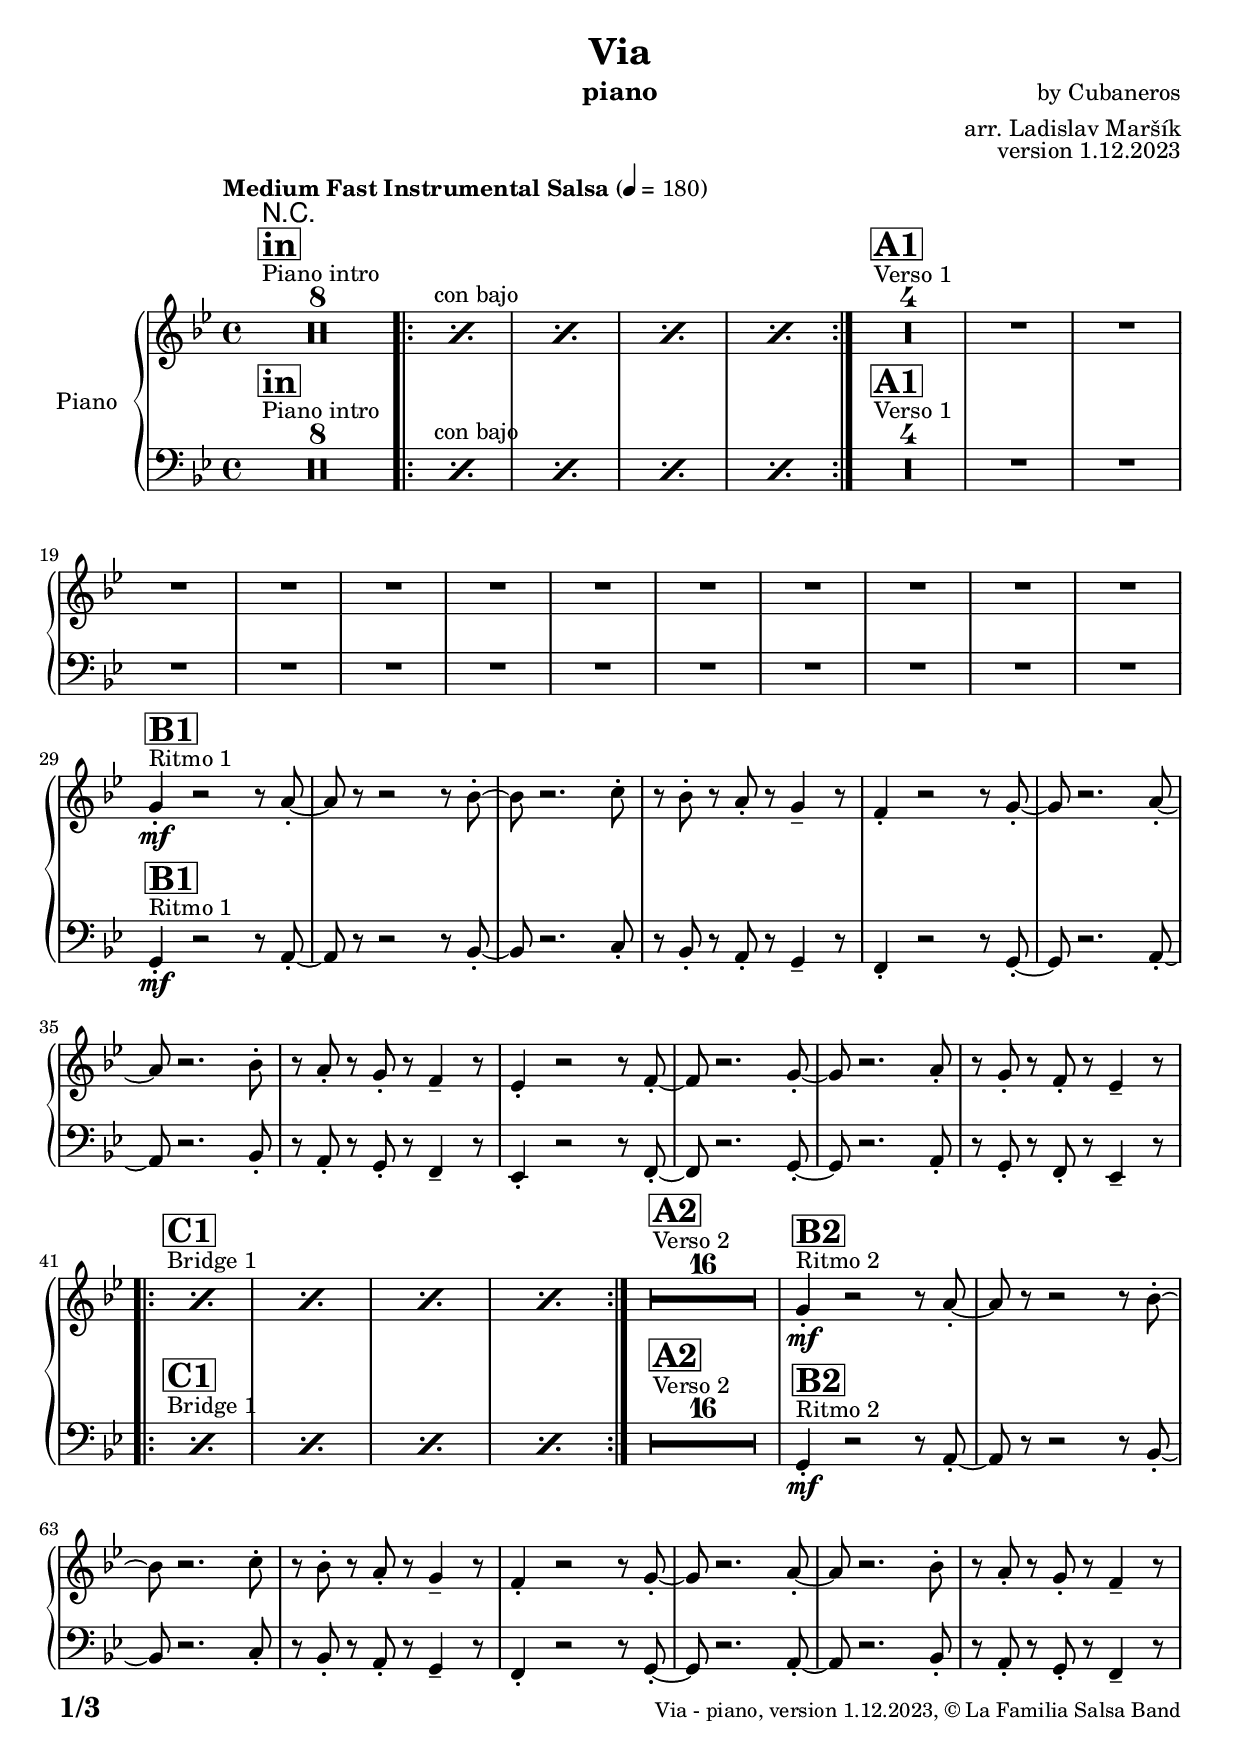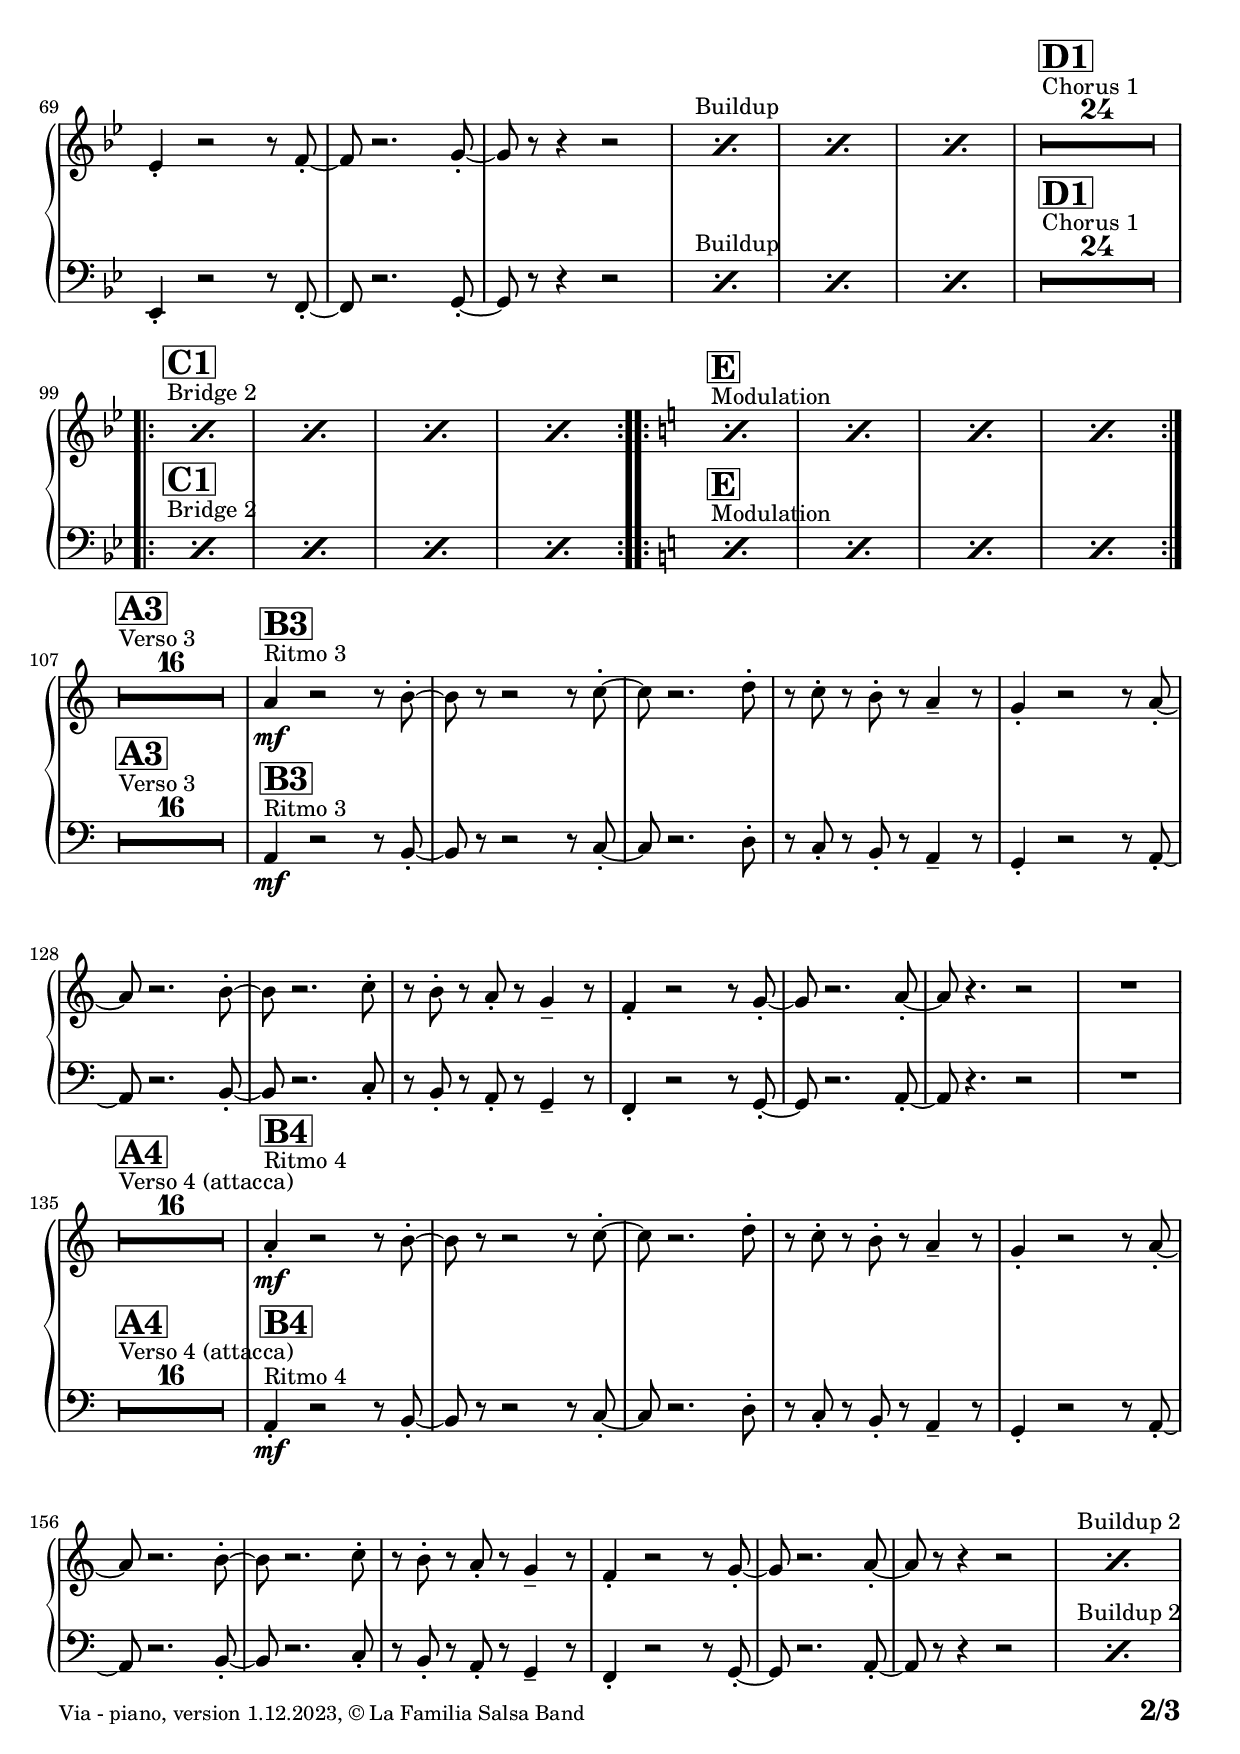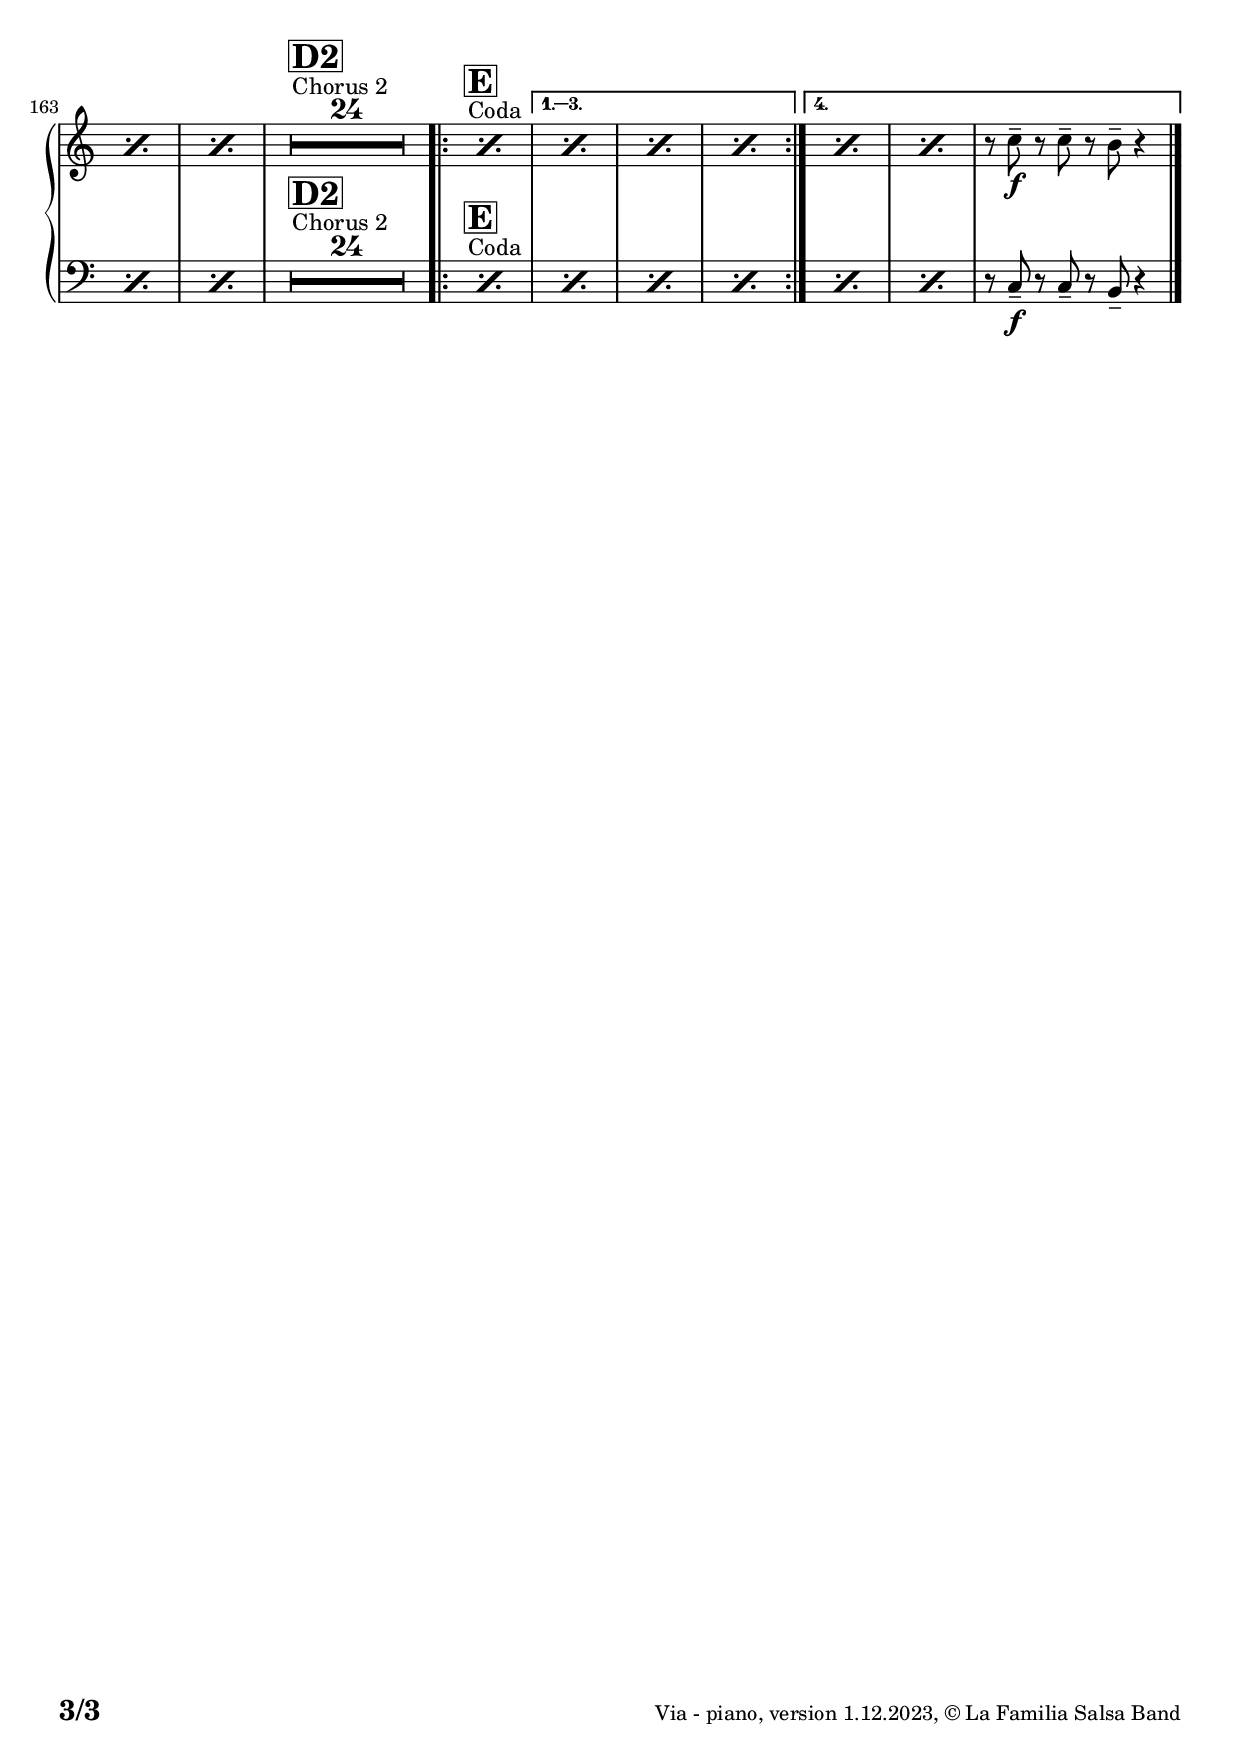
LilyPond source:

\version "2.24.0"

% Sheet revision 2022_09

\header {
  title = "Via"
  instrument = "piano"
  composer = "by Cubaneros"
  arranger = "arr. Ladislav Maršík"
  opus = "version 1.12.2023"
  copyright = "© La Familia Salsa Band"
}

inst =
#(define-music-function
  (string)
  (string?)
  #{ <>^\markup \abs-fontsize #16 \bold \box #string #})

makePercent = #(define-music-function (note) (ly:music?)
                 (make-music 'PercentEvent 'length (ly:music-length note)))

#(define (test-stencil grob text)
   (let* ((orig (ly:grob-original grob))
          (siblings (ly:spanner-broken-into orig)) ; have we been split?
          (refp (ly:grob-system grob))
          (left-bound (ly:spanner-bound grob LEFT))
          (right-bound (ly:spanner-bound grob RIGHT))
          (elts-L (ly:grob-array->list (ly:grob-object left-bound 'elements)))
          (elts-R (ly:grob-array->list (ly:grob-object right-bound 'elements)))
          (break-alignment-L
           (filter
            (lambda (elt) (grob::has-interface elt 'break-alignment-interface))
            elts-L))
          (break-alignment-R
           (filter
            (lambda (elt) (grob::has-interface elt 'break-alignment-interface))
            elts-R))
          (break-alignment-L-ext (ly:grob-extent (car break-alignment-L) refp X))
          (break-alignment-R-ext (ly:grob-extent (car break-alignment-R) refp X))
          (num
           (markup text))
          (num
           (if (or (null? siblings)
                   (eq? grob (car siblings)))
               num
               (make-parenthesize-markup num)))
          (num (grob-interpret-markup grob num))
          (num-stil-ext-X (ly:stencil-extent num X))
          (num-stil-ext-Y (ly:stencil-extent num Y))
          (num (ly:stencil-aligned-to num X CENTER))
          (num
           (ly:stencil-translate-axis
            num
            (+ (interval-length break-alignment-L-ext)
               (* 0.5
                  (- (car break-alignment-R-ext)
                     (cdr break-alignment-L-ext))))
            X))
          (bracket-L
           (markup
            #:path
            0.1 ; line-thickness
            `((moveto 0.5 ,(* 0.5 (interval-length num-stil-ext-Y)))
              (lineto ,(* 0.5
                          (- (car break-alignment-R-ext)
                             (cdr break-alignment-L-ext)
                             (interval-length num-stil-ext-X)))
                      ,(* 0.5 (interval-length num-stil-ext-Y)))
              (closepath)
              (rlineto 0.0
                       ,(if (or (null? siblings) (eq? grob (car siblings)))
                            -1.0 0.0)))))
          (bracket-R
           (markup
            #:path
            0.1
            `((moveto ,(* 0.5
                          (- (car break-alignment-R-ext)
                             (cdr break-alignment-L-ext)
                             (interval-length num-stil-ext-X)))
                      ,(* 0.5 (interval-length num-stil-ext-Y)))
              (lineto 0.5
                      ,(* 0.5 (interval-length num-stil-ext-Y)))
              (closepath)
              (rlineto 0.0
                       ,(if (or (null? siblings) (eq? grob (last siblings)))
                            -1.0 0.0)))))
          (bracket-L (grob-interpret-markup grob bracket-L))
          (bracket-R (grob-interpret-markup grob bracket-R))
          (num (ly:stencil-combine-at-edge num X LEFT bracket-L 0.4))
          (num (ly:stencil-combine-at-edge num X RIGHT bracket-R 0.4)))
     num))

#(define-public (Measure_attached_spanner_engraver context)
   (let ((span '())
         (finished '())
         (event-start '())
         (event-stop '()))
     (make-engraver
      (listeners ((measure-counter-event engraver event)
                  (if (= START (ly:event-property event 'span-direction))
                      (set! event-start event)
                      (set! event-stop event))))
      ((process-music trans)
       (if (ly:stream-event? event-stop)
           (if (null? span)
               (ly:warning "You're trying to end a measure-attached spanner but you haven't started one.")
               (begin (set! finished span)
                 (ly:engraver-announce-end-grob trans finished event-start)
                 (set! span '())
                 (set! event-stop '()))))
       (if (ly:stream-event? event-start)
           (begin (set! span (ly:engraver-make-grob trans 'MeasureCounter event-start))
             (set! event-start '()))))
      ((stop-translation-timestep trans)
       (if (and (ly:spanner? span)
                (null? (ly:spanner-bound span LEFT))
                (moment<=? (ly:context-property context 'measurePosition) ZERO-MOMENT))
           (ly:spanner-set-bound! span LEFT
                                  (ly:context-property context 'currentCommandColumn)))
       (if (and (ly:spanner? finished)
                (moment<=? (ly:context-property context 'measurePosition) ZERO-MOMENT))
           (begin
            (if (null? (ly:spanner-bound finished RIGHT))
                (ly:spanner-set-bound! finished RIGHT
                                       (ly:context-property context 'currentCommandColumn)))
            (set! finished '())
            (set! event-start '())
            (set! event-stop '()))))
      ((finalize trans)
       (if (ly:spanner? finished)
           (begin
            (if (null? (ly:spanner-bound finished RIGHT))
                (set! (ly:spanner-bound finished RIGHT)
                      (ly:context-property context 'currentCommandColumn)))
            (set! finished '())))
       (if (ly:spanner? span)
           (begin
            (ly:warning "I think there's a dangling measure-attached spanner :-(")
            (ly:grob-suicide! span)
            (set! span '())))))))

\layout {
  \context {
    \Staff
    \consists #Measure_attached_spanner_engraver
    \override MeasureCounter.font-encoding = #'latin1
    \override MeasureCounter.font-size = 0
    \override MeasureCounter.outside-staff-padding = 2
    \override MeasureCounter.outside-staff-horizontal-padding = #0
  }
}

repeatBracket = #(define-music-function
                  (parser location N note)
                  (number? ly:music?)
                  #{
                    \override Staff.MeasureCounter.stencil =
                    #(lambda (grob) (test-stencil grob #{ #(string-append(number->string N) "x") #} ))
                    \startMeasureCount
                    \repeat volta #N { $note }
                    \stopMeasureCount
                  #}
                  )

upper = \new Voice \relative c'' {
  \set PianoStaff.instrumentName = \markup {
    \center-align { "Piano" }
  }
  \set Staff.midiInstrument = "piano"
  \set Staff.midiMaximumVolume = #0.7

\clef treble
  \key g \minor
  \time 4/4
  \tempo "Medium Fast Instrumental Salsa" 4 = 180

  s1*0
  ^\markup { "Piano intro" }
  \inst "in"
  R1*8

s1*0 ^\markup { "con bajo" }
\repeat volta 2 {  \repeat percent 4 { \makePercent s1 } }
  s1*0
  ^\markup { "Verso 1" }
  \inst "A1"
  R1*16 \break
  
      s1*0
  ^\markup { "Ritmo 1" }
  \inst "B1"
g4 \mf -. r2r8a8 -. ~| a8r8r2r8bes8 -. ~| bes8 r2.c8 -. | r8bes8 -. r8a8 -. r8g4 -- r8|
f4 -. r2r8g8 -. ~| g8r2.a8 -. ~| a8 r2.bes8 -. | r8a8 -. r8g8 -. r8f4 -- r8|
es4 -. r2r8f8 -. ~| f8r2.g8 -. ~| g8 r2.a8 -. | r8g8 -. r8f8 -. r8es4 -- r8| \break

   s1*0
  ^\markup { "Bridge 1" }
  \inst "C1"
\repeat volta 2 { s1*0  \repeat percent 4 { \makePercent s1 } }
  s1*0
  ^\markup { "Verso 2" }
  \inst "A2"
  R1*16 
  
      s1*0
  ^\markup { "Ritmo 2" }
  \inst "B2"
g4 \mf -. r2r8a8 -. ~| a8r8r2r8bes8 -. ~| bes8 r2.c8 -. | r8bes8 -. r8a8 -. r8g4 -- r8|
f4 -. r2r8g8 -. ~| g8r2.a8 -. ~| a8 r2.bes8 -. | r8a8 -. r8g8 -. r8f4 -- r8|
es4 -. r2r8f8 -. ~| f8r2.g8 -. ~| g8 r8r4r2|

s1*0
^\markup { "Buildup" }
\repeat percent 3 { \makePercent s1 }
 s1*0 
  ^\markup { "Chorus 1" }
  \inst "D1"
  R1*24 \break
   s1*0
  ^\markup { "Bridge 2" }
  \inst "C1"
\repeat volta 2 { s1*0  \repeat percent 4 { \makePercent s1 } }
   s1*0
  ^\markup { "Modulation" }
  \key a \minor
  \inst "E"
\repeat volta 2 { s1*0  \repeat percent 4 { \makePercent s1 } }

  
    s1*0
  ^\markup { "Verso 3" }
  \inst "A3"
  R1*16 
  s1*0
  ^\markup { "Ritmo 3" }
  \inst "B3"
a4 \mf r2r8b8 -. ~| b8r8r2r8c8 -. ~| c8 r2.d8 -. | r8c8 -. r8b8 -. r8a4 -- r8|
g4 -. r2r8a8 -. ~| a8r2.b8 -. ~| b8 r2.c8 -. | r8b8 -. r8a8 -. r8g4 -- r8|
f4 -. r2r8g8 -. ~| g8r2.a8 -. ~| a8 r4. r2 |
  R1 | \break
  s1*0 
  ^\markup { "Verso 4 (attacca)" }
  \inst "A4"
    R1*16 

     s1*0
  ^\markup { "Ritmo 4" }
  \inst "B4"
a4 \mf -. r2r8b8 -. ~| b8r8r2r8c8 -. ~| c8 r2.d8 -. | r8c8 -. r8b8 -. r8a4 -- r8|
g4 -. r2r8a8 -. ~| a8r2.b8 -. ~| b8 r2.c8 -. | r8b8 -. r8a8 -. r8g4 -- r8|
f4 -. r2r8g8 -. ~| g8r2.a8 -. ~| a8 r8 r4 r2|
s1*0
^\markup { "Buildup 2" }
\repeat percent 3 { \makePercent s1 }
s1*0 
  ^\markup { "Chorus 2" }
  \inst "D2"
  R1*24
  s1*0 
  ^\markup { "Coda" }
  \inst "E"
\repeat volta 4 {
\makePercent s1 |
                  \alternative { 
                   {
                      \makePercent s1 |
                  \makePercent s1 |
                 \makePercent s1 |
                   }
                   {
                     \makePercent s1 |
                     \makePercent s1 |
                     r8c8 \f -- r8c8 -- r8b8 -- r4|
                   }
                  }
}

  \label #'lastPage
  \bar "|."
}

lower = \new Voice \relative c {
  \set PianoStaff.instrumentName = \markup {
    \center-align { "Piano" }
  }
  \set Staff.midiInstrument = "piano"
  \set Staff.midiMaximumVolume = #0.7

\clef bass
  \key g \minor
  \time 4/4
  \tempo "Medium Fast Instrumental Salsa" 4 = 180

  s1*0
  ^\markup { "Piano intro" }
  \inst "in"
  R1*8

s1*0 ^\markup { "con bajo" }
\repeat volta 2 {  \repeat percent 4 { \makePercent s1 } }
  s1*0
  ^\markup { "Verso 1" }
  \inst "A1"
  R1*16 \break
  
      s1*0
  ^\markup { "Ritmo 1" }
  \inst "B1"
g4 \mf -. r2r8a8 -. ~| a8r8r2r8bes8 -. ~| bes8 r2.c8 -. | r8bes8 -. r8a8 -. r8g4 -- r8|
f4 -. r2r8g8 -. ~| g8r2.a8 -. ~| a8 r2.bes8 -. | r8a8 -. r8g8 -. r8f4 -- r8|
es4 -. r2r8f8 -. ~| f8r2.g8 -. ~| g8 r2.a8 -. | r8g8 -. r8f8 -. r8es4 -- r8| \break

   s1*0
  ^\markup { "Bridge 1" }
  \inst "C1"
\repeat volta 2 { s1*0  \repeat percent 4 { \makePercent s1 } }
  s1*0
  ^\markup { "Verso 2" }
  \inst "A2"
  R1*16 
  
      s1*0
  ^\markup { "Ritmo 2" }
  \inst "B2"
g4 \mf -. r2r8a8 -. ~| a8r8r2r8bes8 -. ~| bes8 r2.c8 -. | r8bes8 -. r8a8 -. r8g4 -- r8|
f4 -. r2r8g8 -. ~| g8r2.a8 -. ~| a8 r2.bes8 -. | r8a8 -. r8g8 -. r8f4 -- r8|
es4 -. r2r8f8 -. ~| f8r2.g8 -. ~| g8 r8r4r2|

s1*0
^\markup { "Buildup" }
\repeat percent 3 { \makePercent s1 }
 s1*0 
  ^\markup { "Chorus 1" }
  \inst "D1"
  R1*24 \break
   s1*0
  ^\markup { "Bridge 2" }
  \inst "C1"
\repeat volta 2 { s1*0  \repeat percent 4 { \makePercent s1 } }
   s1*0
  ^\markup { "Modulation" }
  \key a \minor
  \inst "E"
\repeat volta 2 { s1*0  \repeat percent 4 { \makePercent s1 } }

  
    s1*0
  ^\markup { "Verso 3" }
  \inst "A3"
  R1*16 
  s1*0
  ^\markup { "Ritmo 3" }
  \inst "B3"
a4 \mf r2r8b8 -. ~| b8r8r2r8c8 -. ~| c8 r2.d8 -. | r8c8 -. r8b8 -. r8a4 -- r8|
g4 -. r2r8a8 -. ~| a8r2.b8 -. ~| b8 r2.c8 -. | r8b8 -. r8a8 -. r8g4 -- r8|
f4 -. r2r8g8 -. ~| g8r2.a8 -. ~| a8 r4. r2 |
  R1 | \break
  s1*0 
  ^\markup { "Verso 4 (attacca)" }
  \inst "A4"
    R1*16 

     s1*0
  ^\markup { "Ritmo 4" }
  \inst "B4"
a4 \mf -. r2r8b8 -. ~| b8r8r2r8c8 -. ~| c8 r2.d8 -. | r8c8 -. r8b8 -. r8a4 -- r8|
g4 -. r2r8a8 -. ~| a8r2.b8 -. ~| b8 r2.c8 -. | r8b8 -. r8a8 -. r8g4 -- r8|
f4 -. r2r8g8 -. ~| g8r2.a8 -. ~| a8 r8 r4 r2|
s1*0
^\markup { "Buildup 2" }
\repeat percent 3 { \makePercent s1 }
s1*0 
  ^\markup { "Chorus 2" }
  \inst "D2"
  R1*24
  s1*0 
  ^\markup { "Coda" }
  \inst "E"
\repeat volta 4 {
\makePercent s1 |
                  \alternative { 
                   {
                      \makePercent s1 |
                  \makePercent s1 |
                 \makePercent s1 |
                   }
                   {
                     \makePercent s1 |
                     \makePercent s1 |
                     r8c8 \f -- r8c8 -- r8b8 -- r4|
                   }
                  }
}

  \label #'lastPage
  \bar "|."
}

Chords = \chords {
  R1*16

}

\score {
  <<
    \Chords
    \compressMMRests \new PianoStaff \with {
      \consists "Volta_engraver"
    }
    {
      <<
        \new Staff = "upper" \upper
        \new Staff = "lower" \lower
      >>
    }
  >>
  \layout {
    \context {
      \Score
      \remove "Volta_engraver"
    }
  }
}

\paper {
  system-system-spacing =
  #'((basic-distance . 15)
     (minimum-distance . 10)
     (padding . 1)
     (stretchability . 60))
  between-system-padding = #2
  bottom-margin = 5\mm

  print-page-number = ##t
  print-first-page-number = ##t
  oddHeaderMarkup = \markup \fill-line { " " }
  evenHeaderMarkup = \markup \fill-line { " " }
  oddFooterMarkup = \markup {
    \fill-line {
      \bold \fontsize #2
      \concat { \fromproperty #'page:page-number-string "/" \page-ref #'lastPage "0" "?" }

      \fontsize #-1
      \concat { \fromproperty #'header:title " - " \fromproperty #'header:instrument ", " \fromproperty #'header:opus ", " \fromproperty #'header:copyright }
    }
  }
  evenFooterMarkup = \markup {
    \fill-line {
      \fontsize #-1
      \concat { \fromproperty #'header:title " - " \fromproperty #'header:instrument ", " \fromproperty #'header:opus ", " \fromproperty #'header:copyright }

      \bold \fontsize #2
      \concat { \fromproperty #'page:page-number-string "/" \page-ref #'lastPage "0" "?" }
    }
  }
}